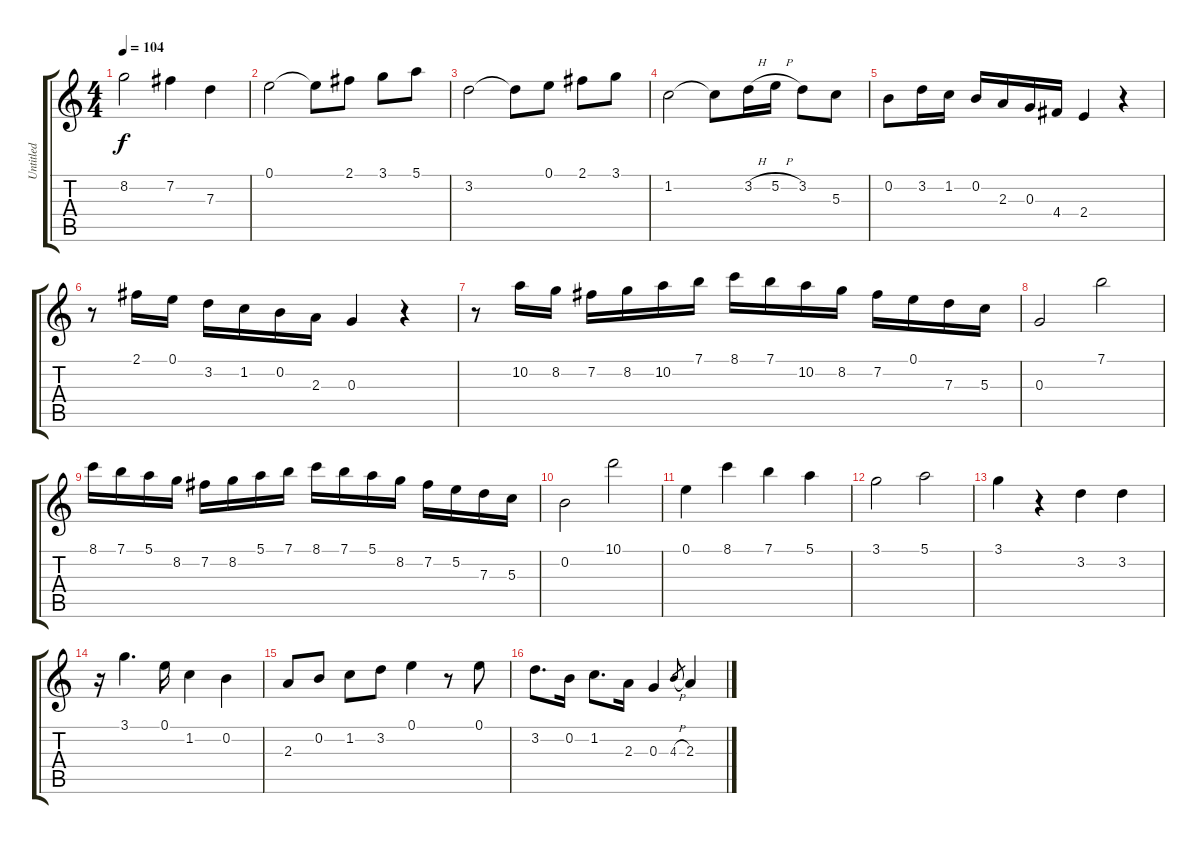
\track ("Untitled" "Untitled") {instrument acousticguitarnylon}
\staff {score tabs}
\tuning (E4 B3 G3 D3 A2 E2) {hide}
\ts (4 4)
\tempo 104
\clef g2
\ks c
8.2.2{dy f} 7.2.4 7.3.4 |
0.1.2 0.1{t}.8 2.1.8 3.1.8 5.1.8 |
3.2.2 3.2{t}.8 0.1.8 2.1.8 3.1.8 |
1.2.2 1.2{t}.8 3.2{h}.16 5.2{h}.16 3.2.8 5.3.8 |
0.2.8 3.2.16 1.2.16 0.2.16 2.3.16 0.3.16 4.4.16 2.4.4 r.4 |
r.8 2.1.16 0.1.16 3.2.16 1.2.16 0.2.16 2.3.16 0.3.4 r.4 |
r.8 10.2.16 8.2.16 7.2.16 8.2.16 10.2.16 7.1.16 8.1.16 7.1.16 10.2.16 8.2.16 7.2.16 0.1.16 7.3.16 5.3.16 |
0.3.2 7.1.2 |
8.1.16 7.1.16 5.1.16 8.2.16 7.2.16 8.2.16 5.1.16 7.1.16 8.1.16 7.1.16 5.1.16 8.2.16 7.2.16 5.2.16 7.3.16 5.3.16 |
0.2.2 10.1.2 |
0.1.4 8.1.4 7.1.4 5.1.4 |
3.1.2 5.1.2 |
3.1.4 r.4 3.2.4 3.2.4 |
r.16 3.1.4{d} 0.1.16 1.2.4 0.2.4 |
2.3.8 0.2.8 1.2.8 3.2.8 0.1.4 r.8 0.1.8 |
3.2.8{d} 0.2.16 1.2.8{d} 2.3.16 0.3.4 4.3{h}.8{gr} 2.3.4
